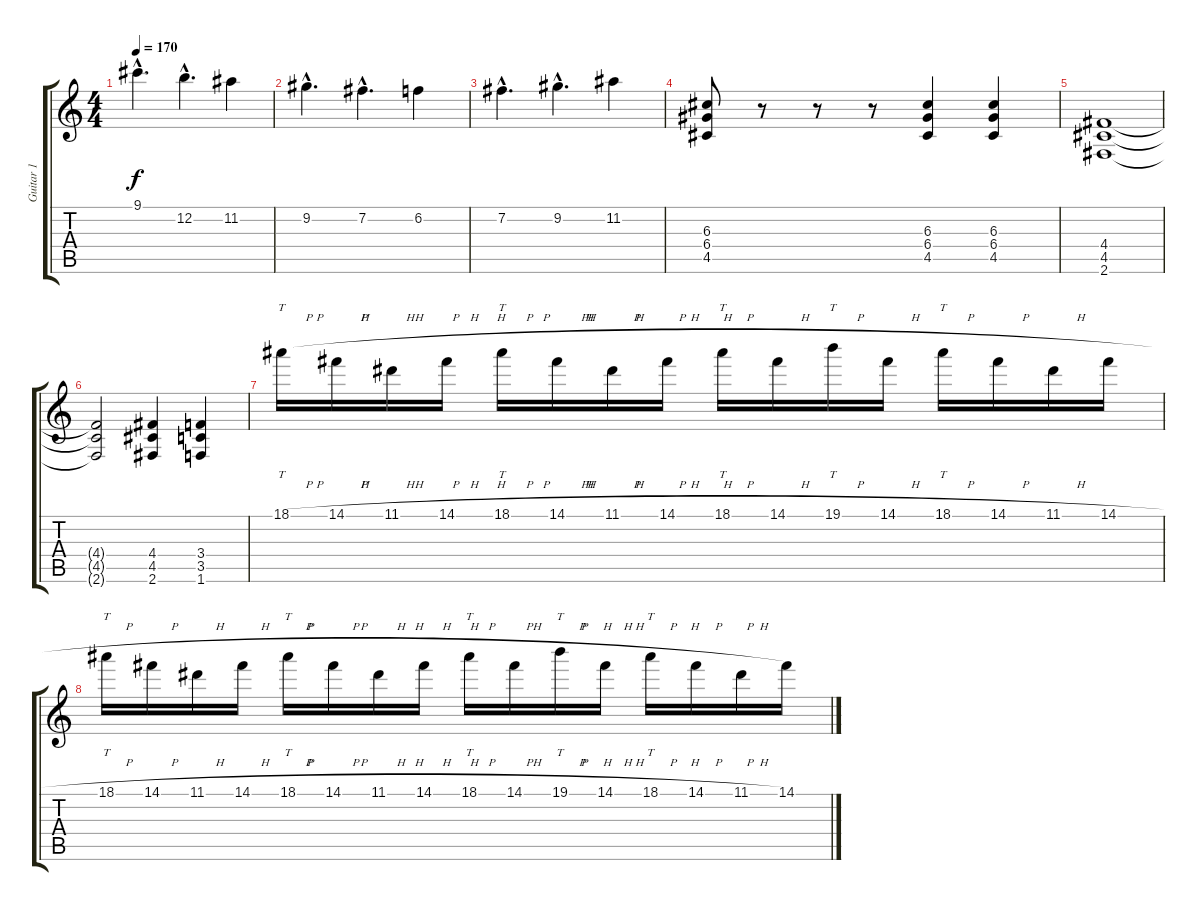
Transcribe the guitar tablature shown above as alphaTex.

\track ("Guitar 1" "Guitar 1") {instrument distortionguitar}
\staff {score tabs}
\tuning (E4 B3 G3 D3 A2 E2) {hide}
\ts (4 4)
\tempo 170
\clef g2
\ks c
9.1{hac}.4{d dy f} 12.2{hac}.4{d} 11.2.4 |
9.2{hac}.4{d} 7.2{hac}.4{d} 6.2.4 |
7.2{hac}.4{d} 9.2{hac}.4{d} 11.2.4 |
(6.3 6.4 4.5).8 r.8 r.8 r.8 (6.3 6.4 4.5).4 (6.3 6.4 4.5).4 |
(4.4 4.5 2.6).1 |
(4.4{t} 4.5{t} 2.6{t}).2 (4.4 4.5 2.6).4 (3.4 3.5 1.6).4 |
18.1{h}.16{tt volume 16} 14.1{h}.16 11.1{h}.16 14.1{h}.16 18.1{h}.16{tt} 14.1{h}.16 11.1{h}.16 14.1{h}.16 18.1{h}.16{tt} 14.1{h}.16 19.1{h}.16{tt} 14.1{h}.16 18.1{h}.16{tt} 14.1{h}.16 11.1{h}.16 14.1{h}.16 |
18.1{h}.16{tt} 14.1{h}.16 11.1{h}.16 14.1{h}.16 18.1{h}.16{tt} 14.1{h}.16 11.1{h}.16 14.1{h}.16 18.1{h}.16{tt} 14.1{h}.16 19.1{h}.16{tt} 14.1{h}.16 18.1{h}.16{tt} 14.1{h}.16 11.1{h}.16 14.1{h}.16
